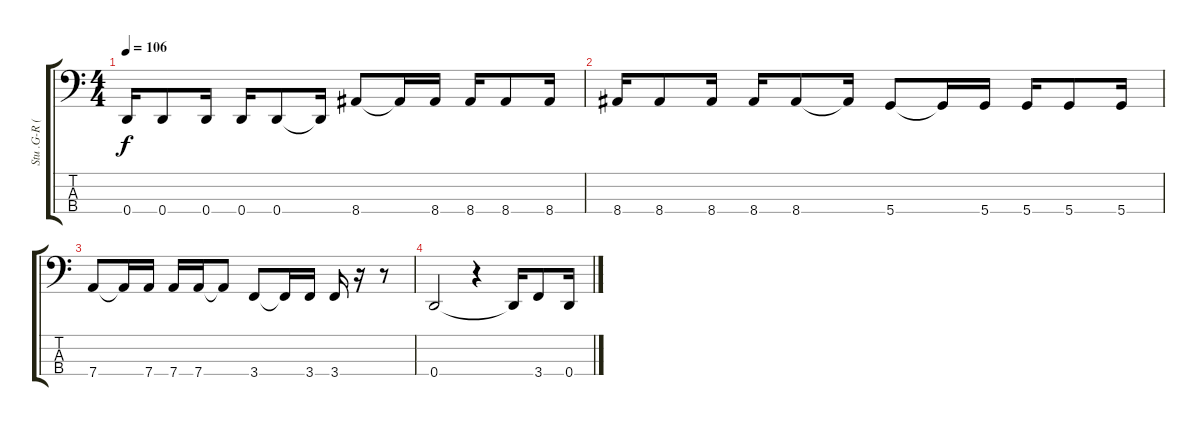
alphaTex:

\track ("Stu .G-R (Bass)" "Stu .G-R (") {instrument electricbasspick}
\staff {score tabs}
\tuning (G2 D2 A1 D1) {hide}
\ts (4 4)
\tempo 106
\clef f4
\ks c
0.4.16{dy f} 0.4.8 0.4.16 0.4.16 0.4.8 0.4{t}.16 8.4.8 8.4{t}.16 8.4.16 8.4.16 8.4.8 8.4.16 |
8.4.16 8.4.8 8.4.16 8.4.16 8.4.8 8.4{t}.16 5.4.8 5.4{t}.16 5.4.16 5.4.16 5.4.8 5.4.16 |
7.4.8 7.4{t}.16 7.4.16 7.4.16 7.4.16 7.4{t}.8 3.4.8 3.4{t}.16 3.4.16 3.4.16 r.16 r.8 |
0.4.2 r.4 0.4{t}.16 3.4.8 0.4.16
